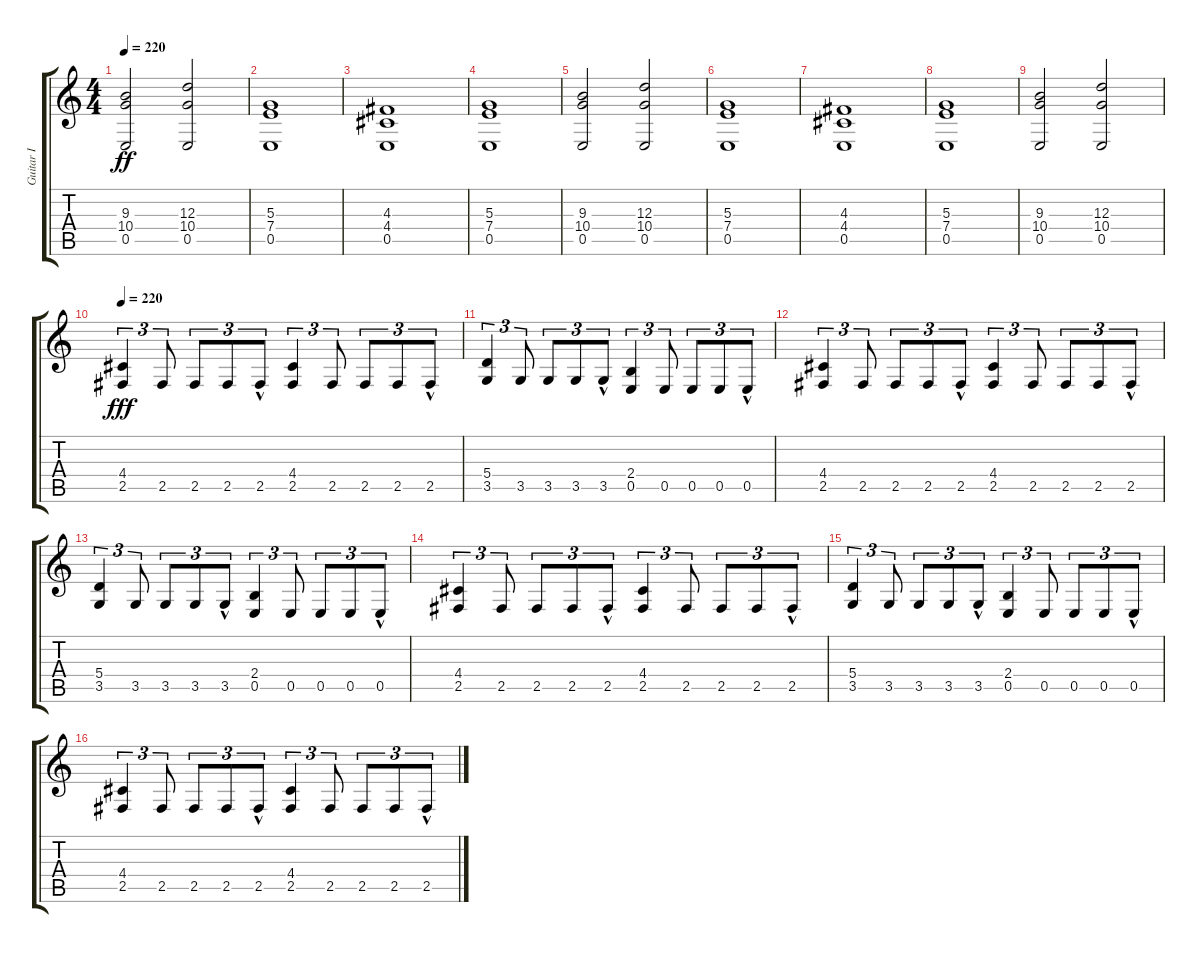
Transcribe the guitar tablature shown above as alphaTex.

\track ("Guitar I" "Guitar I") {instrument distortionguitar}
\staff {score tabs}
\tuning (B3 Gb3 D3 A2 E2 B1) {hide}
\ts (4 4)
\tempo 220
\clef g2
\ks c
(9.3 10.4 0.5).2{dy ff} (12.3 10.4 0.5).2 |
(5.3 7.4 0.5).1 |
(4.3 4.4 0.5).1 |
(5.3 7.4 0.5).1 |
(9.3 10.4 0.5).2 (12.3 10.4 0.5).2 |
(5.3 7.4 0.5).1 |
(4.3 4.4 0.5).1 |
(5.3 7.4 0.5).1 |
(9.3 10.4 0.5).2 (12.3 10.4 0.5).2 |
\tempo 220
(4.4 2.5).4{tu (3 2) dy fff} 2.5.8{tu (3 2)} 2.5.8{tu (3 2)} 2.5.8{tu (3 2)} 2.5{hac}.8{tu (3 2)} (4.4 2.5).4{tu (3 2)} 2.5.8{tu (3 2)} 2.5.8{tu (3 2)} 2.5.8{tu (3 2)} 2.5{hac}.8{tu (3 2)} |
(5.4 3.5).4{tu (3 2)} 3.5.8{tu (3 2)} 3.5.8{tu (3 2)} 3.5.8{tu (3 2)} 3.5{hac}.8{tu (3 2)} (2.4 0.5).4{tu (3 2)} 0.5.8{tu (3 2)} 0.5.8{tu (3 2)} 0.5.8{tu (3 2)} 0.5{hac}.8{tu (3 2)} |
(4.4 2.5).4{tu (3 2)} 2.5.8{tu (3 2)} 2.5.8{tu (3 2)} 2.5.8{tu (3 2)} 2.5{hac}.8{tu (3 2)} (4.4 2.5).4{tu (3 2)} 2.5.8{tu (3 2)} 2.5.8{tu (3 2)} 2.5.8{tu (3 2)} 2.5{hac}.8{tu (3 2)} |
(5.4 3.5).4{tu (3 2)} 3.5.8{tu (3 2)} 3.5.8{tu (3 2)} 3.5.8{tu (3 2)} 3.5{hac}.8{tu (3 2)} (2.4 0.5).4{tu (3 2)} 0.5.8{tu (3 2)} 0.5.8{tu (3 2)} 0.5.8{tu (3 2)} 0.5{hac}.8{tu (3 2)} |
(4.4 2.5).4{tu (3 2)} 2.5.8{tu (3 2)} 2.5.8{tu (3 2)} 2.5.8{tu (3 2)} 2.5{hac}.8{tu (3 2)} (4.4 2.5).4{tu (3 2)} 2.5.8{tu (3 2)} 2.5.8{tu (3 2)} 2.5.8{tu (3 2)} 2.5{hac}.8{tu (3 2)} |
(5.4 3.5).4{tu (3 2)} 3.5.8{tu (3 2)} 3.5.8{tu (3 2)} 3.5.8{tu (3 2)} 3.5{hac}.8{tu (3 2)} (2.4 0.5).4{tu (3 2)} 0.5.8{tu (3 2)} 0.5.8{tu (3 2)} 0.5.8{tu (3 2)} 0.5{hac}.8{tu (3 2)} |
(4.4 2.5).4{tu (3 2)} 2.5.8{tu (3 2)} 2.5.8{tu (3 2)} 2.5.8{tu (3 2)} 2.5{hac}.8{tu (3 2)} (4.4 2.5).4{tu (3 2)} 2.5.8{tu (3 2)} 2.5.8{tu (3 2)} 2.5.8{tu (3 2)} 2.5{hac}.8{tu (3 2)}
